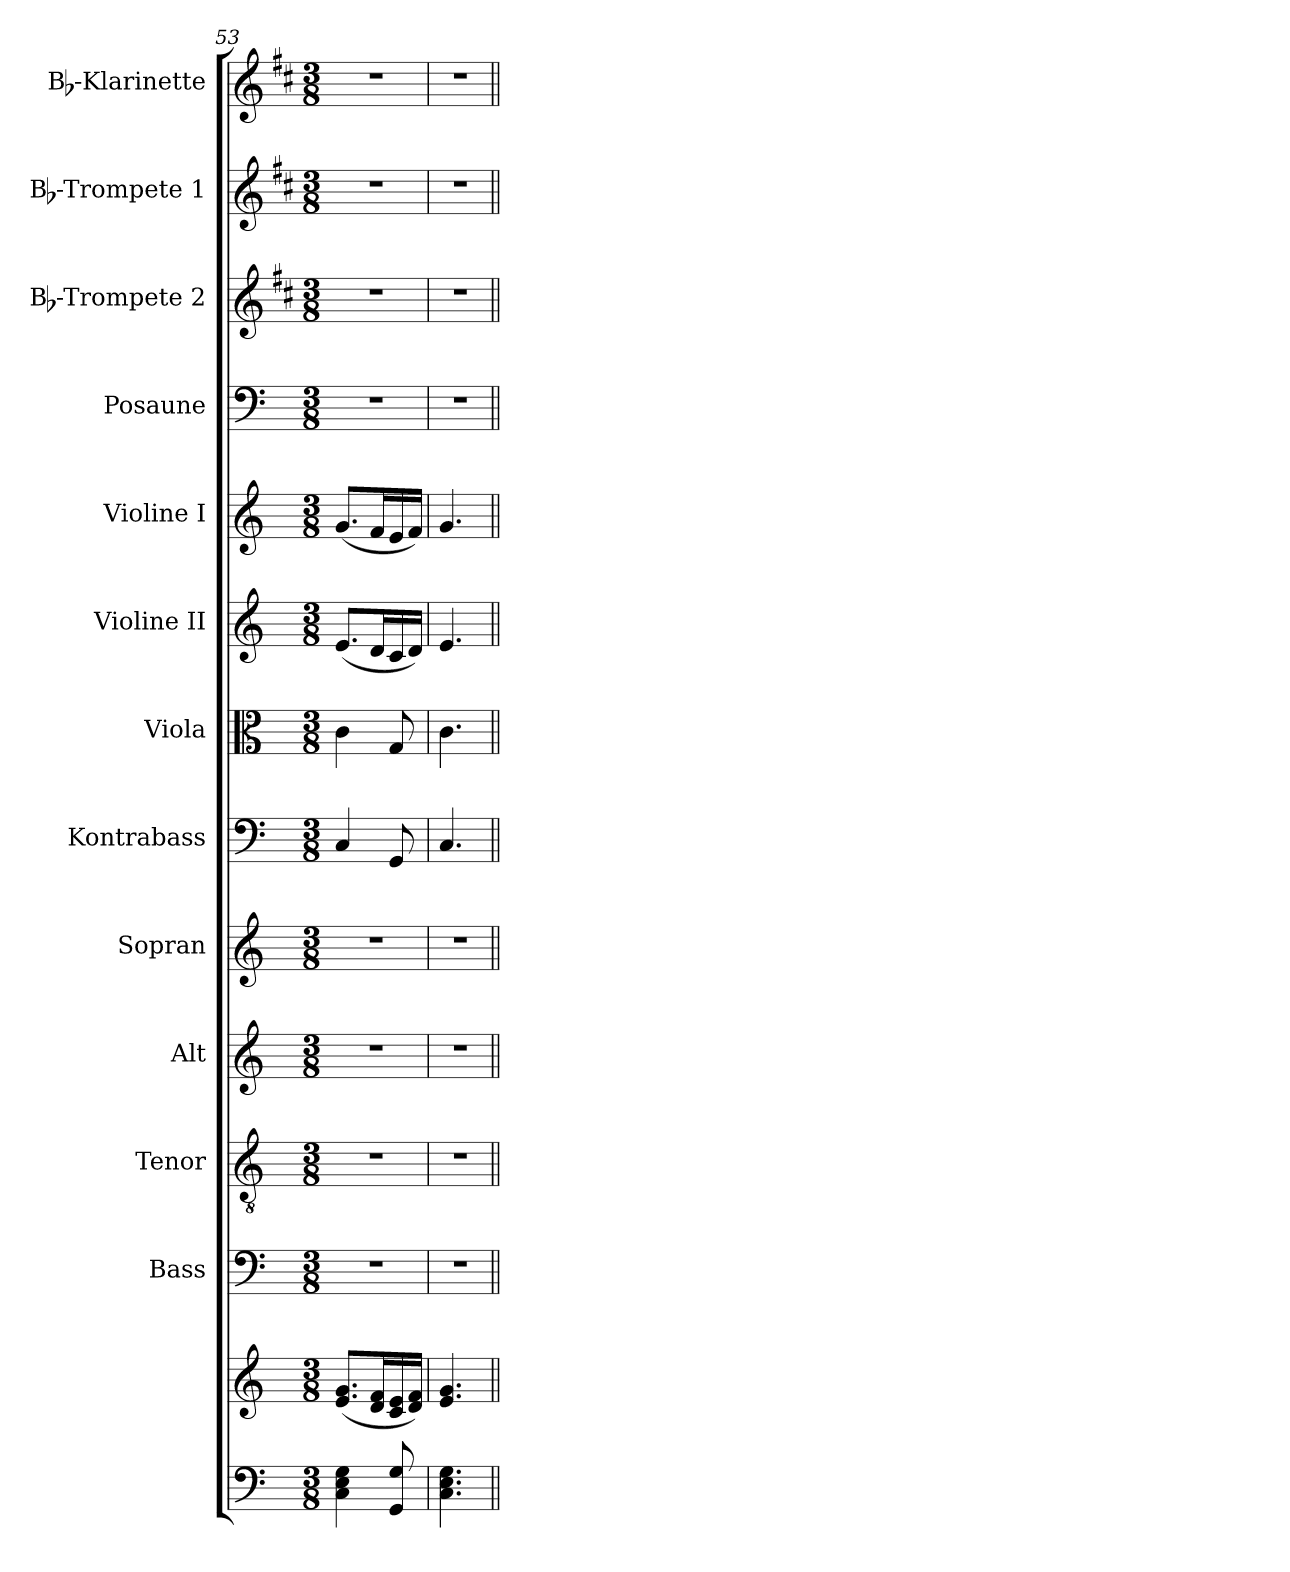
**kern	**kern	**kern	**kern	**kern	**kern	**kern	**kern	**kern	**kern	**kern	**kern	**kern	**kern
*part13	*part13	*part12	*part11	*part10	*part9	*part8	*part7	*part6	*part5	*part4	*part3	*part2	*part1
*staff14	*staff13	*staff12	*staff11	*staff10	*staff9	*staff8	*staff7	*staff6	*staff5	*staff4	*staff3	*staff2	*staff1
*	*	*I"Bass	*I"Tenor	*I"Alt	*I"Sopran	*I"Kontrabass	*I"Viola	*I"Violine II	*I"Violine I	*I"Posaune	*I"Bb-Trompete 2	*I"Bb-Trompete 1	*I"Bb-Klarinette
*	*	*I'B.	*I'T.	*I'A.	*I'S.	*I'Kb.	*I'Vla.	*I'Vl. II	*I'Vl. I	*I'Pos.	*I'Bb Trp. 2	*I'Bb Trp. 1	*I'Bb Kl.
*clefF4	*clefG2	*clefF4	*clefGv2	*clefG2	*clefG2	*clefF4	*clefC3	*clefG2	*clefG2	*clefF4	*clefG2	*clefG2	*clefG2
*	*	*	*	*	*	*ITrd7c12	*	*	*	*	*ITrd1c2	*ITrd1c2	*ITrd1c2
*k[]	*k[]	*k[]	*k[]	*k[]	*k[]	*k[]	*k[]	*k[]	*k[]	*k[]	*k[]	*k[]	*k[]
*C:	*C:	*C:	*C:	*C:	*C:	*C:	*C:	*C:	*C:	*C:	*C:	*C:	*C:
*M3/8	*M3/8	*M3/8	*M3/8	*M3/8	*M3/8	*M3/8	*M3/8	*M3/8	*M3/8	*M3/8	*M3/8	*M3/8	*M3/8
=53	=53	=53	=53	=53	=53	=53	=53	=53	=53	=53	=53	=53	=53
4C\ 4E\ 4G\	(<8.e/ 8.g/L	4.r	4.r	4.r	4.r	4CC/	4c\	(<8.e/L	(<8.g/L	4.r	4.r	4.r	4.r
.	16d/ 16f/L	.	.	.	.	.	.	16d/L	16f/L	.	.	.	.
8GG/ 8G/	16c/ 16e/	.	.	.	.	8GGG/	8G/	16c/	16e/	.	.	.	.
.	16d/ 16f/JJ)	.	.	.	.	.	.	16d/JJ)	16f/JJ)	.	.	.	.
=54	=54	=54	=54	=54	=54	=54	=54	=54	=54	=54	=54	=54	=54
4.C\ 4.E\ 4.G\	4.e/ 4.g/	4.r	4.r	4.r	4.r	4.CC/	4.c\	4.e/	4.g/	4.r	4.r	4.r	4.r
=||	=||	=||	=||	=||	=||	=||	=||	=||	=||	=||	=||	=||	=||
*-	*-	*-	*-	*-	*-	*-	*-	*-	*-	*-	*-	*-	*-
